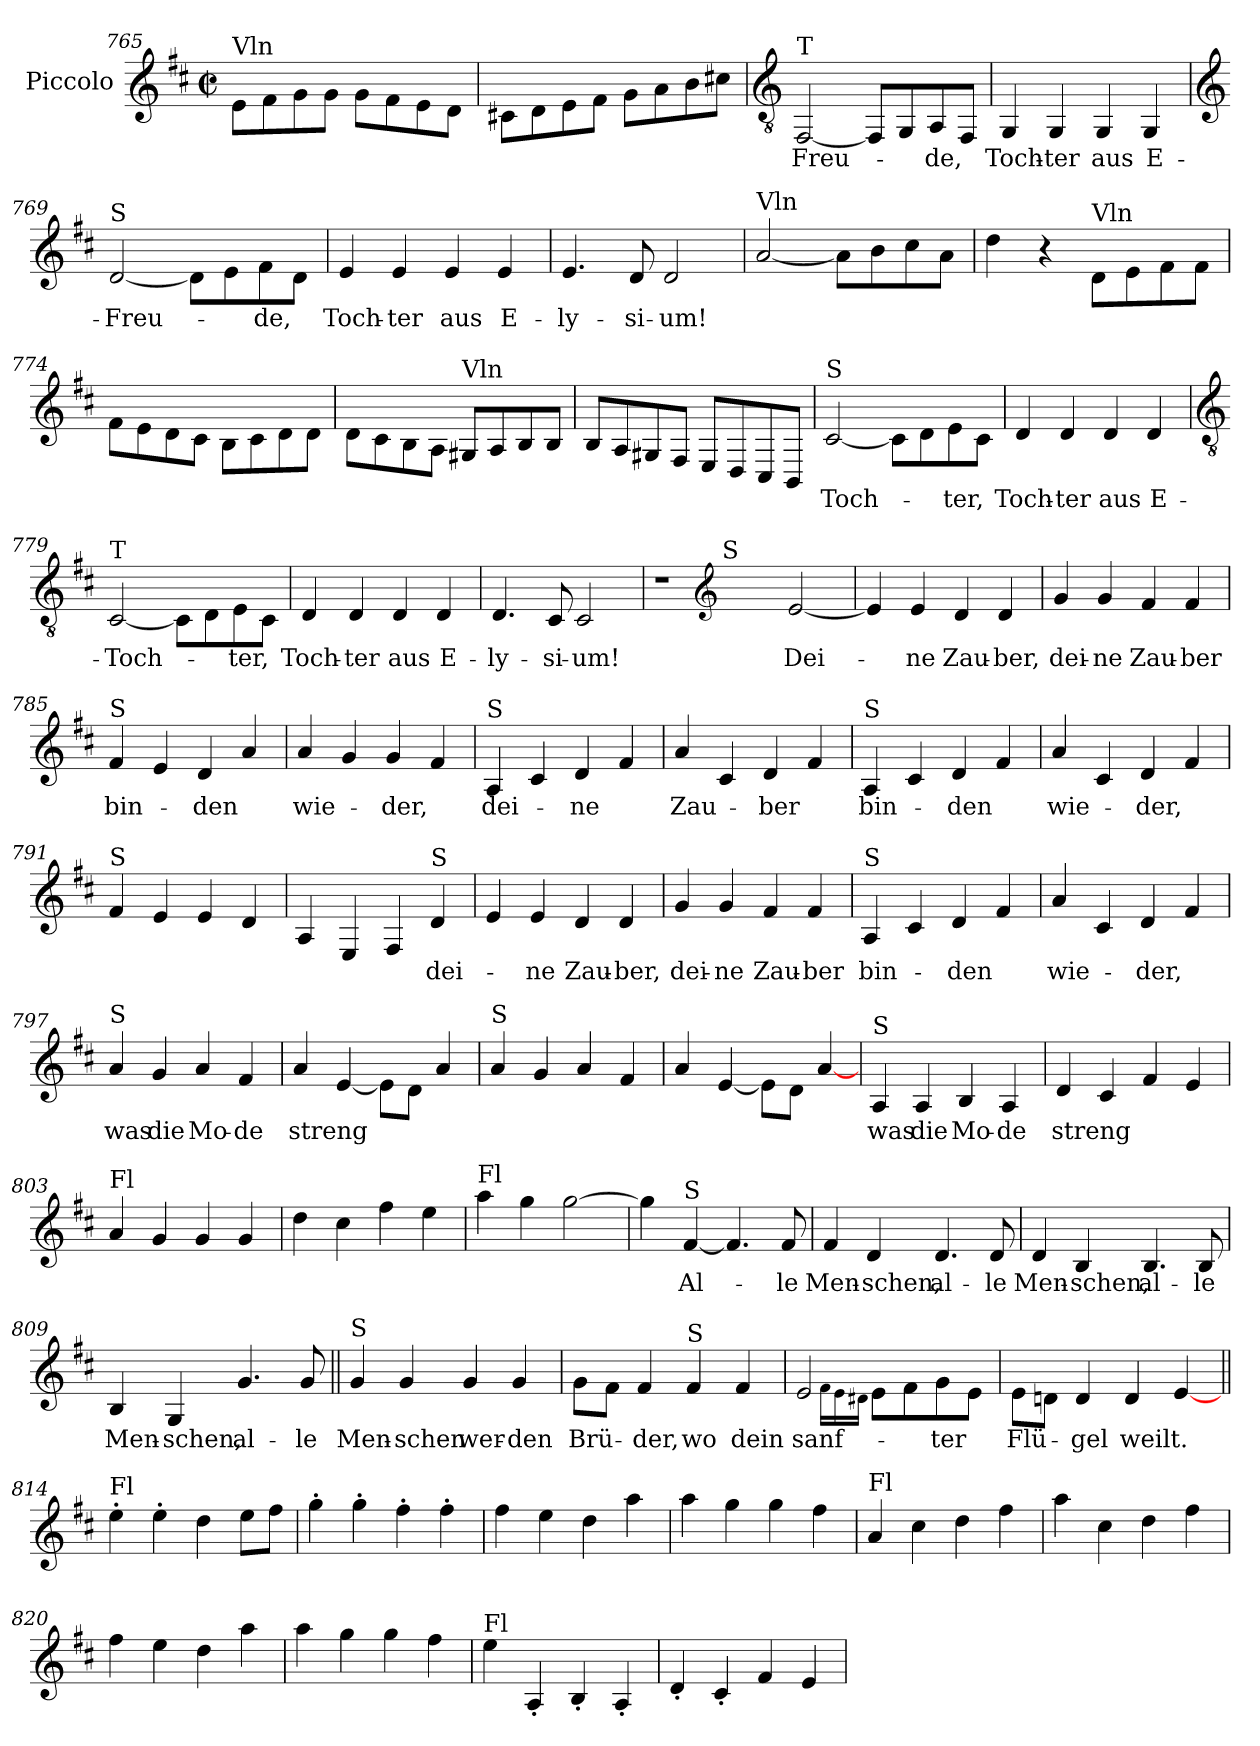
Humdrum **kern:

**kern	**text
*part1	*part1
*staff1	*staff1
*I"Piccolo	*
*I'Picc	*
*clefG2	*
*ITrd-7c-12	*
*k[f#c#]	*
*M2/2	*
*met(c|)	*
=765	=765
!LO:TX:a:t=Vln	!
8ee\L	.
8ff#\	.
8gg\	.
8gg\J	.
8gg\L	.
8ff#\	.
8ee\	.
8dd\J	.
=766	=766
8cc#X\L	.
8dd\	.
8ee\	.
8ff#\J	.
8gg\L	.
8aa\	.
8bb\	.
8ccc#X\J	.
=767	=767
*clefGv2	*
!LO:TX:a:t=T	!
!	!LO:LY:b
[2F#	Freu-
8F#/L]	.
8G/	.
!	!LO:LY:b
8A/	-de,
8F#/J	.
=768	=768
!	!LO:LY:b
4G	Toch-
!	!LO:LY:b
4G	-ter
!	!LO:LY:b
4G	aus
!	!LO:LY:b
4G	E-
!!LO:PB:g=z
=769	=769
*clefG2	*
!LO:TX:a:t=S	!
!	!LO:LY:b
[2dd	Freu-
8dd\L]	.
8ee\	.
!	!LO:LY:b
8ff#\	-de,
8dd\J	.
=770	=770
!	!LO:LY:b
4ee	Toch-
!	!LO:LY:b
4ee	-ter
!	!LO:LY:b
4ee	aus
!	!LO:LY:b
4ee	E-
=771	=771
!	!LO:LY:b
4.ee	-ly-
!	!LO:LY:b
8dd	-si-
!	!LO:LY:b
2dd	-um!
=772	=772
!LO:TX:a:t=Vln	!
[2aa	.
8aa\L]	.
8bb\	.
8ccc#\	.
8aa\J	.
=773	=773
4ddd	.
4r	.
!LO:TX:a:t=Vln	!
8dd\L	.
8ee\	.
8ff#\	.
8ff#\J	.
=774	=774
8ff#\L	.
8ee\	.
8dd\	.
8cc#\J	.
8b\L	.
8cc#\	.
8dd\	.
8dd\J	.
=775	=775
8dd\L	.
8cc#\	.
8b\	.
8a\J	.
!LO:TX:a:t=Vln	!
8g#X/L	.
8a/	.
8b/	.
8b/J	.
=776	=776
8b/L	.
8a/	.
8g#X/	.
8f#/J	.
8e/L	.
8d/	.
8c#/	.
8B/J	.
!!LO:PB:g=z
=777	=777
!LO:TX:a:t=S	!
!	!LO:LY:b
[2cc#	Toch-
8cc#\L]	.
8dd\	.
!	!LO:LY:b
8ee\	-ter,
8cc#\J	.
=778	=778
!	!LO:LY:b
4dd	Toch-
!	!LO:LY:b
4dd	-ter
!	!LO:LY:b
4dd	aus
!	!LO:LY:b
4dd	E-
=779	=779
*clefGv2	*
!LO:TX:a:t=T	!
!	!LO:LY:b
[2c#	Toch-
8c#\L]	.
8d\	.
!	!LO:LY:b
8e\	-ter,
8c#\J	.
=780	=780
!	!LO:LY:b
4d	Toch-
!	!LO:LY:b
4d	-ter
!	!LO:LY:b
4d	aus
!	!LO:LY:b
4d	E-
=781	=781
!	!LO:LY:b
4.d	-ly-
!	!LO:LY:b
8c#	-si-
!	!LO:LY:b
2c#	-um!
=782	=782
*^	*
1r	2ryy	.
*clefG2	*	*
!	!LO:TX:a:t=S	!
.	1ryy	.
!	!	!LO:LY:b
[2ee	.	Dei-
*v	*v	*
=783	=783
4ee]	.
!	!LO:LY:b
4ee	-ne
!	!LO:LY:b
4dd	Zau-
!	!LO:LY:b
4dd	-ber,
=784	=784
!	!LO:LY:b
4gg	dei-
!	!LO:LY:b
4gg	-ne
!	!LO:LY:b
4ff#	Zau-
!	!LO:LY:b
4ff#	-ber
!!LO:PB:g=z
=785	=785
!LO:TX:a:t=S	!
!	!LO:LY:b
4ff#	bin-
4ee	.
!	!LO:LY:b
4dd	-den
4aa	.
=786	=786
!	!LO:LY:b
4aa	wie-
4gg	.
!	!LO:LY:b
4gg	-der,
4ff#	.
=787	=787
!LO:TX:a:t=S	!
!	!LO:LY:b
4a	dei-
4cc#	.
!	!LO:LY:b
4dd	-ne
4ff#	.
=788	=788
!	!LO:LY:b
4aa	Zau-
4cc#	.
!	!LO:LY:b
4dd	-ber
4ff#	.
=789	=789
!LO:TX:a:t=S	!
!	!LO:LY:b
4a	bin-
4cc#	.
!	!LO:LY:b
4dd	-den
4ff#	.
=790	=790
!	!LO:LY:b
4aa	wie-
4cc#	.
!	!LO:LY:b
4dd	-der,
4ff#	.
=791	=791
!LO:TX:a:t=S	!
4ff#	.
4ee	.
4ee	.
4dd	.
=792	=792
4a	.
4e	.
4f#	.
!LO:TX:a:t=S	!
!	!LO:LY:b
4dd	dei-
=793	=793
4ee	.
!	!LO:LY:b
4ee	-ne
!	!LO:LY:b
4dd	Zau-
!	!LO:LY:b
4dd	-ber,
!!LO:PB:g=z
=794	=794
!	!LO:LY:b
4gg	dei-
!	!LO:LY:b
4gg	-ne
!	!LO:LY:b
4ff#	Zau-
!	!LO:LY:b
4ff#	-ber
=795	=795
!LO:TX:a:t=S	!
!	!LO:LY:b
4a	bin-
4cc#	.
!	!LO:LY:b
4dd	-den
4ff#	.
=796	=796
!	!LO:LY:b
4aa	wie-
4cc#	.
!	!LO:LY:b
4dd	-der,
4ff#	.
=797	=797
!LO:TX:a:t=S	!
!	!LO:LY:b
4aa	was
!	!LO:LY:b
4gg	die
!	!LO:LY:b
4aa	Mo-
!	!LO:LY:b
4ff#	-de
=798	=798
!	!LO:LY:b
4aa	streng
[4ee	.
8ee\L]	.
8dd\J	.
4aa	.
=799	=799
!LO:TX:a:t=S	!
4aa	.
4gg	.
4aa	.
4ff#	.
=800	=800
4aa	.
[4ee	.
8ee\L]	.
8dd\J	.
[4aa	.
=801	=801
!LO:TX:a:t=S	!
!	!LO:LY:b
4a	was
!	!LO:LY:b
4a	die
!	!LO:LY:b
4b	Mo-
!	!LO:LY:b
4a	-de
=802	=802
!	!LO:LY:b
4dd	streng
4cc#	.
4ff#	.
4ee	.
!!LO:PB:g=z
=803	=803
!LO:TX:a:t=Fl	!
4aa	.
4gg	.
4gg	.
4gg	.
=804	=804
4ddd	.
4ccc#	.
4fff#	.
4eee	.
=805	=805
!LO:TX:a:t=Fl	!
4aaa	.
4ggg	.
[2ggg	.
=806	=806
4ggg]	.
!LO:TX:a:t=S	!
!	!LO:LY:b
[4ff#	Al-
4.ff#]	.
!	!LO:LY:b
8ff#	-le
=807	=807
!	!LO:LY:b
4ff#	Men-
!	!LO:LY:b
4dd	-schen,
!	!LO:LY:b
4.dd	al-
!	!LO:LY:b
8dd	-le
=808	=808
!	!LO:LY:b
4dd	Men-
!	!LO:LY:b
4b	-schen,
!	!LO:LY:b
4.b	al-
!	!LO:LY:b
8b	-le
=809	=809
!	!LO:LY:b
4b	Men-
!	!LO:LY:b
4g	-schen,
!	!LO:LY:b
4.gg	al-
!	!LO:LY:b
8gg	-le
=810||	=810||
!LO:TX:a:t=S	!
!	!LO:LY:b
4gg	Men-
!	!LO:LY:b
4gg	-schen
!	!LO:LY:b
4gg	wer-
!	!LO:LY:b
4gg	-den
!!LO:PB:g=z
=811	=811
!	!LO:LY:b
8gg\L	Brü-
8ff#\J	.
!	!LO:LY:b
4ff#	-der,
!LO:TX:a:t=S	!
!	!LO:LY:b
4ff#	wo
!	!LO:LY:b
4ff#	dein
=812	=812
!	!LO:LY:b
2ee	sanf-
16qff#\LL	.
16qee\	.
16qdd#X\JJ	.
8ee\L	.
8ff#\	.
!	!LO:LY:b
8gg\	-ter
8ee\J	.
=813	=813
!	!LO:LY:b
8ee\L	Flü-
8ddn\J	.
!	!LO:LY:b
4dd	-gel
!	!LO:LY:b
4dd	weilt.
[4ee	.
=814||	=814||
!LO:TX:a:t=Fl	!
4eee'	.
4eee'	.
4ddd	.
8eee\L	.
8fff#\J	.
=815	=815
4ggg'	.
4ggg'	.
4fff#'	.
4fff#'	.
=816	=816
4fff#	.
4eee	.
4ddd	.
4aaa	.
=817	=817
4aaa	.
4ggg	.
4ggg	.
4fff#	.
=818	=818
!LO:TX:a:t=Fl	!
4aa	.
4ccc#	.
4ddd	.
4fff#	.
=819	=819
4aaa	.
4ccc#	.
4ddd	.
4fff#	.
=820	=820
4fff#	.
4eee	.
4ddd	.
4aaa	.
!!LO:PB:g=z
=821	=821
4aaa	.
4ggg	.
4ggg	.
4fff#	.
=822	=822
!LO:TX:a:t=Fl	!
4eee	.
4a'	.
4b'	.
4a'	.
=823	=823
4dd'	.
4cc#'	.
4ff#	.
4ee	.
=	=
*-	*-
